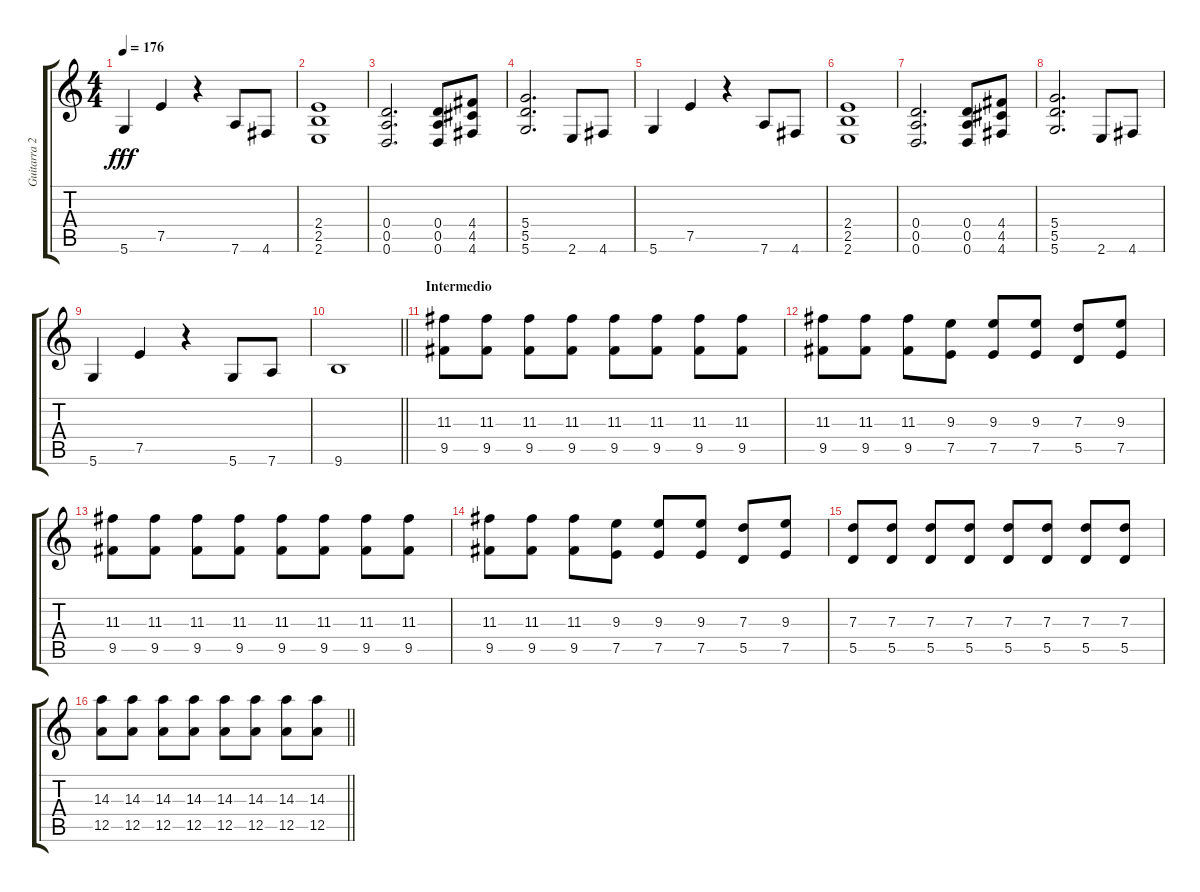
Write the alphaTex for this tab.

\track ("Guitarra 2" "Guitarra 2") {instrument distortionguitar}
\staff {score tabs}
\tuning (E4 B3 G3 D3 A2 D2) {hide}
\ts (4 4)
\tempo 176
\clef g2
\ks c
5.6.4{dy fff} 7.5.4 r.4 7.6.8 4.6.8 |
(2.4 2.5 2.6).1 |
(0.4 0.5 0.6).2{d} (0.4 0.5 0.6).8 (4.4 4.5 4.6).8 |
(5.4 5.5 5.6).2{d} 2.6.8 4.6.8 |
5.6.4 7.5.4 r.4 7.6.8 4.6.8 |
(2.4 2.5 2.6).1 |
(0.4 0.5 0.6).2{d} (0.4 0.5 0.6).8 (4.4 4.5 4.6).8 |
(5.4 5.5 5.6).2{d} 2.6.8 4.6.8 |
5.6.4 7.5.4 r.4 5.6.8 7.6.8 |
\barLineRight lightlight
9.6.1 |
\section ("" "Intermedio")
(11.3 9.5).8 (11.3 9.5).8 (11.3 9.5).8 (11.3 9.5).8 (11.3 9.5).8 (11.3 9.5).8 (11.3 9.5).8 (11.3 9.5).8 |
(11.3 9.5).8 (11.3 9.5).8 (11.3 9.5).8 (9.3 7.5).8 (9.3 7.5).8 (9.3 7.5).8 (7.3 5.5).8 (9.3 7.5).8 |
(11.3 9.5).8 (11.3 9.5).8 (11.3 9.5).8 (11.3 9.5).8 (11.3 9.5).8 (11.3 9.5).8 (11.3 9.5).8 (11.3 9.5).8 |
(11.3 9.5).8 (11.3 9.5).8 (11.3 9.5).8 (9.3 7.5).8 (9.3 7.5).8 (9.3 7.5).8 (7.3 5.5).8 (9.3 7.5).8 |
(7.3 5.5).8 (7.3 5.5).8 (7.3 5.5).8 (7.3 5.5).8 (7.3 5.5).8 (7.3 5.5).8 (7.3 5.5).8 (7.3 5.5).8 |
\barLineRight lightlight
(14.3 12.5).8 (14.3 12.5).8 (14.3 12.5).8 (14.3 12.5).8 (14.3 12.5).8 (14.3 12.5).8 (14.3 12.5).8 (14.3 12.5).8
